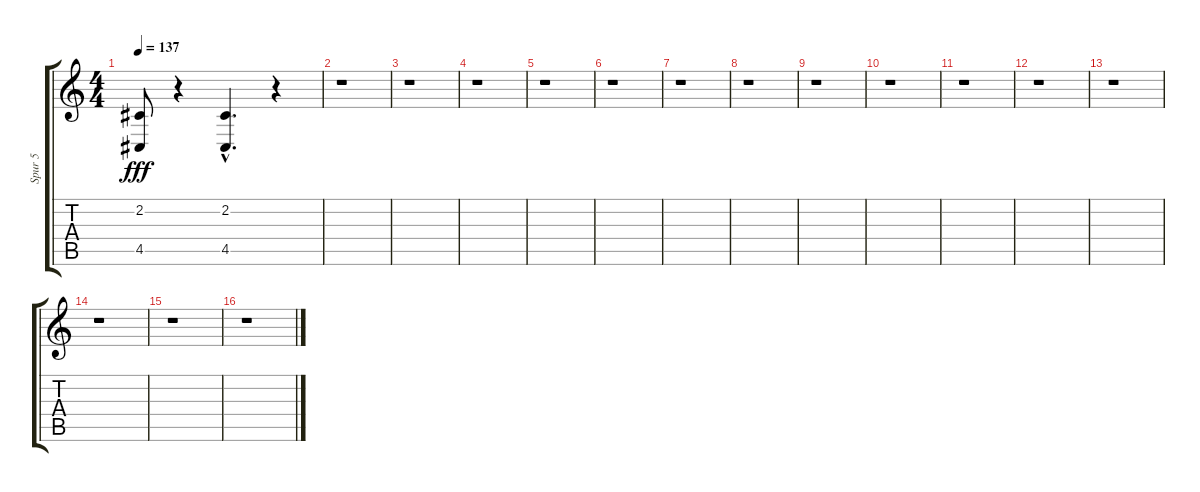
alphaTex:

\track ("Spur 5" "Spur 5") {instrument trombone}
\staff {score tabs}
\tuning (E4 B3 G3 D3 A2 E2) {hide}
\ts (4 4)
\tempo 137
\clef g2
\ks c
(2.2 4.5).8{dy fff} r.4 (2.2{hac} 4.5{hac}).4{d} r.4 |
r.1 |
r.1 |
r.1 |
r.1 |
r.1 |
r.1 |
r.1 |
r.1 |
r.1 |
r.1 |
r.1 |
r.1 |
r.1 |
r.1 |
r.1
